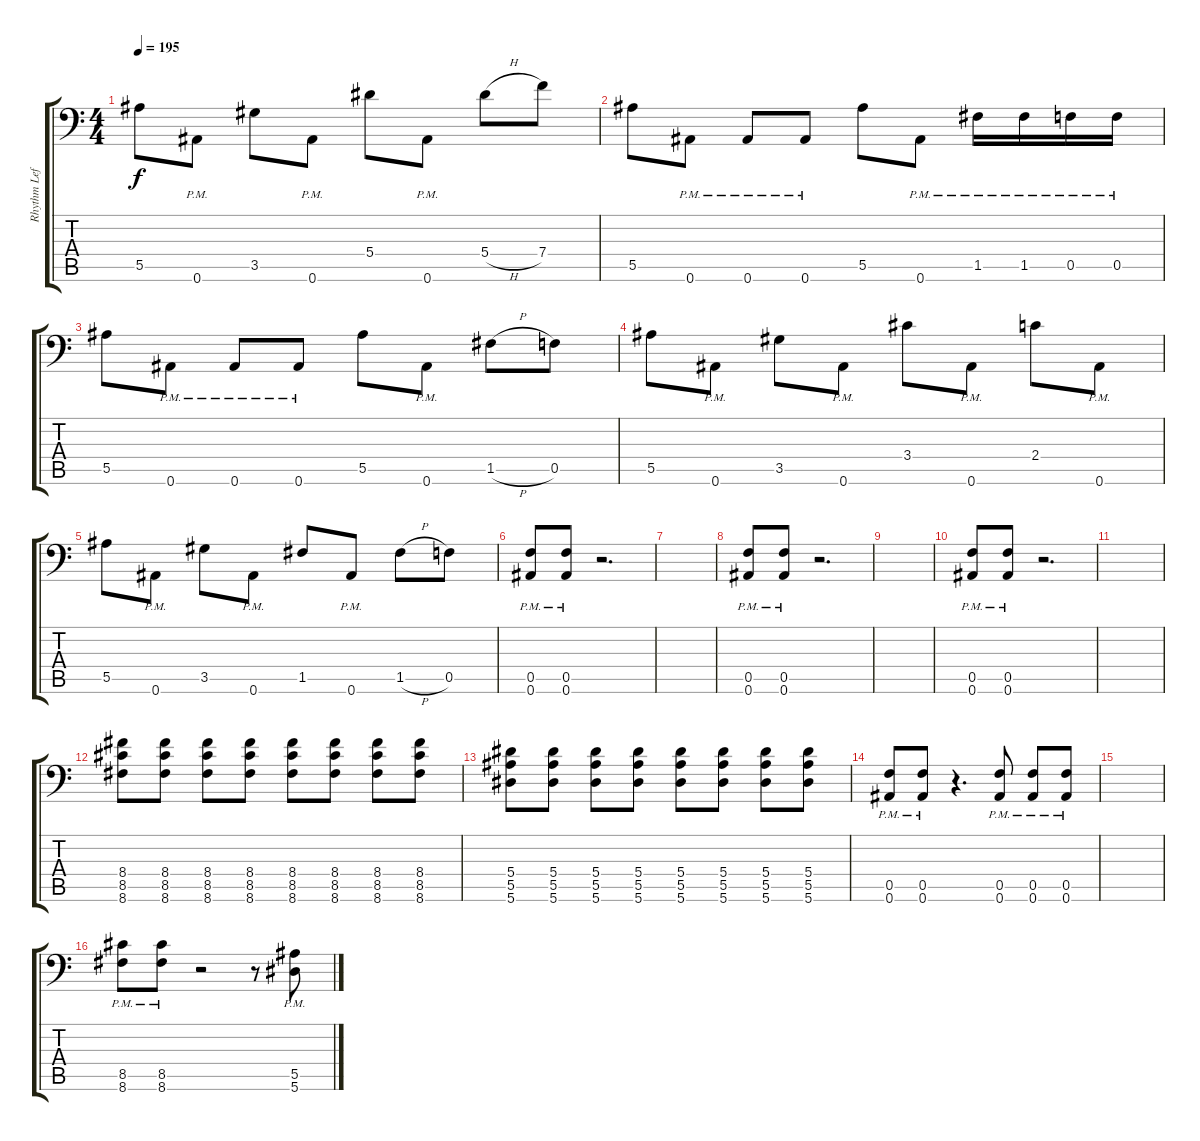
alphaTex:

\track ("Rhythm Left" "Rhythm Lef") {instrument distortionguitar}
\staff {score tabs}
\tuning (C4 G3 Eb3 Bb2 F2 Bb1) {hide}
\ts (4 4)
\tempo 195
\clef f4
\ks c
5.5.8{dy f} 0.6{pm}.8 3.5.8 0.6{pm}.8 5.4.8 0.6{pm}.8 5.4{h}.8 7.4.8 |
5.5.8 0.6{pm}.8 0.6{pm}.8 0.6{pm}.8 5.5.8 0.6{pm}.8 1.5{pm}.16 1.5{pm}.16 0.5{pm}.16 0.5{pm}.16 |
5.5.8 0.6{pm}.8 0.6{pm}.8 0.6{pm}.8 5.5.8 0.6{pm}.8 1.5{h}.8 0.5.8 |
5.5.8 0.6{pm}.8 3.5.8 0.6{pm}.8 3.4.8 0.6{pm}.8 2.4.8 0.6{pm}.8 |
5.5.8 0.6{pm}.8 3.5.8 0.6{pm}.8 1.5.8 0.6{pm}.8 1.5{h}.8 0.5.8 |
(0.5{pm} 0.6{pm}).8 (0.5{pm} 0.6{pm}).8 r.2{d} |
|
(0.5{pm} 0.6{pm}).8 (0.5{pm} 0.6{pm}).8 r.2{d} |
|
(0.5{pm} 0.6{pm}).8 (0.5{pm} 0.6{pm}).8 r.2{d} |
|
(8.4 8.5 8.6).8 (8.4 8.5 8.6).8 (8.4 8.5 8.6).8 (8.4 8.5 8.6).8 (8.4 8.5 8.6).8 (8.4 8.5 8.6).8 (8.4 8.5 8.6).8 (8.4 8.5 8.6).8 |
(5.4 5.5 5.6).8 (5.4 5.5 5.6).8 (5.4 5.5 5.6).8 (5.4 5.5 5.6).8 (5.4 5.5 5.6).8 (5.4 5.5 5.6).8 (5.4 5.5 5.6).8 (5.4 5.5 5.6).8 |
(0.5{pm} 0.6{pm}).8 (0.5{pm} 0.6{pm}).8 r.4{d} (0.5{pm} 0.6{pm}).8 (0.5{pm} 0.6{pm}).8 (0.5{pm} 0.6{pm}).8 |
|
(8.5{pm} 8.6{pm}).8 (8.5{pm} 8.6{pm}).8 r.2 r.8 (5.5{pm} 5.6{pm}).8
